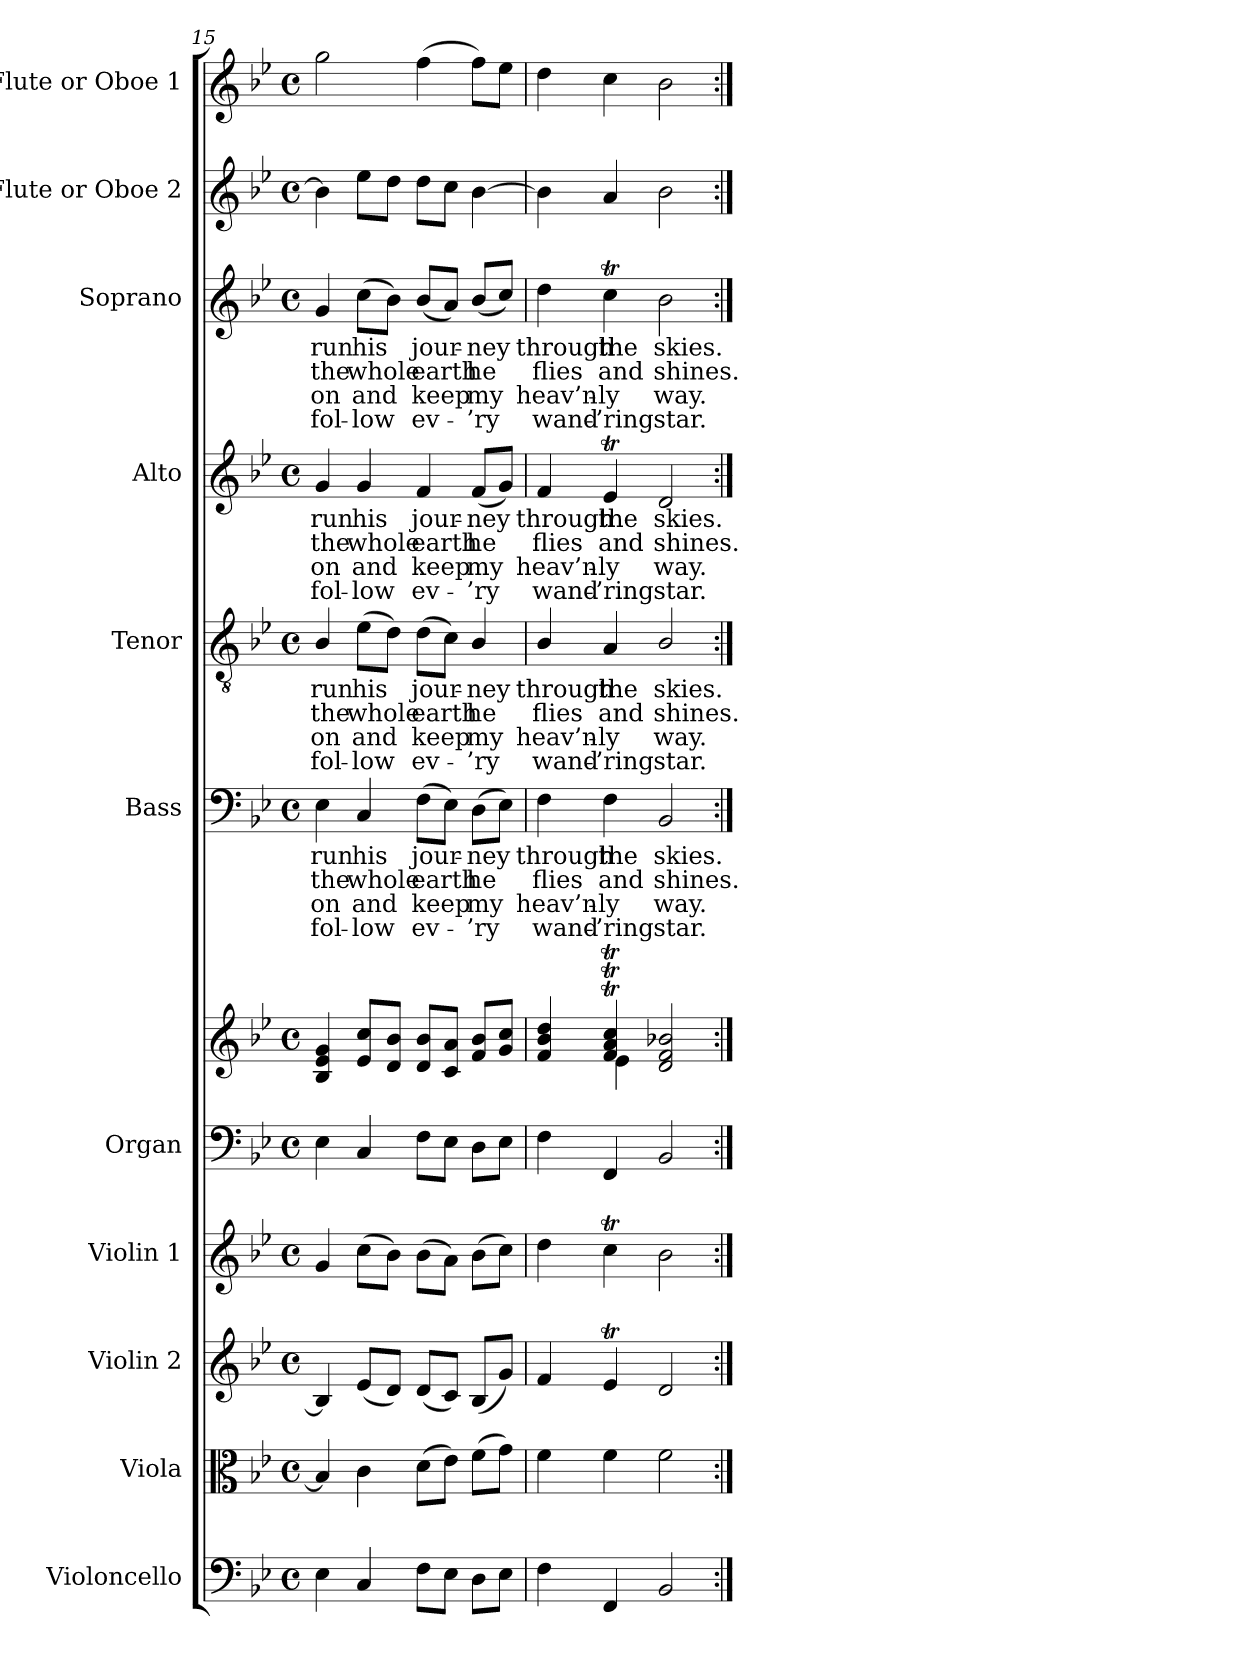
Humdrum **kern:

**kern	**kern	**kern	**kern	**kern	**kern	**kern	**text	**text	**text	**text	**kern	**text	**text	**text	**text	**kern	**text	**text	**text	**text	**kern	**text	**text	**text	**text	**kern	**kern
*part11	*part10	*part9	*part8	*part7	*part7	*part6	*part6	*part6	*part6	*part6	*part5	*part5	*part5	*part5	*part5	*part4	*part4	*part4	*part4	*part4	*part3	*part3	*part3	*part3	*part3	*part2	*part1
*staff12	*staff11	*staff10	*staff9	*staff8	*staff7	*staff6	*staff6	*staff6	*staff6	*staff6	*staff5	*staff5	*staff5	*staff5	*staff5	*staff4	*staff4	*staff4	*staff4	*staff4	*staff3	*staff3	*staff3	*staff3	*staff3	*staff2	*staff1
*I"Violoncello	*I"Viola	*I"Violin 2	*I"Violin 1	*I"Organ	*	*I"Bass	*	*	*	*	*I"Tenor	*	*	*	*	*I"Alto	*	*	*	*	*I"Soprano	*	*	*	*	*I"Flute or Oboe 2	*I"Flute or Oboe 1
*I'Vc.	*I'Vla.	*I'Vln. 2	*I'Vln. 1	*I'Org.	*	*I'B.	*	*	*	*	*I'T.	*	*	*	*	*I'A.	*	*	*	*	*I'S.	*	*	*	*	*I'Fl. or Ob. 2	*I'Fl. or Ob. 1
*clefF4	*clefC3	*clefG2	*clefG2	*clefF4	*clefG2	*clefF4	*	*	*	*	*clefGv2	*	*	*	*	*clefG2	*	*	*	*	*clefG2	*	*	*	*	*clefG2	*clefG2
*	*	*	*	*	*	*	*	*	*	*	*ITrd7c12	*	*	*	*	*	*	*	*	*	*	*	*	*	*	*	*
*k[b-e-]	*k[b-e-]	*k[b-e-]	*k[b-e-]	*k[b-e-]	*k[b-e-]	*k[b-e-]	*	*	*	*	*k[b-e-]	*	*	*	*	*k[b-e-]	*	*	*	*	*k[b-e-]	*	*	*	*	*k[b-e-]	*k[b-e-]
*B-:	*B-:	*B-:	*B-:	*B-:	*B-:	*B-:	*	*	*	*	*B-:	*	*	*	*	*B-:	*	*	*	*	*B-:	*	*	*	*	*B-:	*B-:
*M4/4	*M4/4	*M4/4	*M4/4	*M4/4	*M4/4	*M4/4	*	*	*	*	*M4/4	*	*	*	*	*M4/4	*	*	*	*	*M4/4	*	*	*	*	*M4/4	*M4/4
*met(c)	*met(c)	*met(c)	*met(c)	*met(c)	*met(c)	*met(c)	*	*	*	*	*met(c)	*	*	*	*	*met(c)	*	*	*	*	*met(c)	*	*	*	*	*met(c)	*met(c)
=15	=15	=15	=15	=15	=15	=15	=15	=15	=15	=15	=15	=15	=15	=15	=15	=15	=15	=15	=15	=15	=15	=15	=15	=15	=15	=15	=15
!	!	!	!	!	!	!	!LO:LY:b:color=#000000	!LO:LY:b:color=#000000	!LO:LY:b:color=#000000	!LO:LY:b:color=#000000	!	!	!	!	!	!	!	!	!	!	!	!	!	!	!	!	!
!	!	!	!	!	!	!	!	!	!	!	!	!LO:LY:b:color=#000000	!LO:LY:b:color=#000000	!LO:LY:b:color=#000000	!LO:LY:b:color=#000000	!	!	!	!	!	!	!	!	!	!	!	!
!	!	!	!	!	!	!	!	!	!	!	!	!	!	!	!	!	!LO:LY:b:color=#000000	!LO:LY:b:color=#000000	!LO:LY:b:color=#000000	!LO:LY:b:color=#000000	!	!	!	!	!	!	!
!	!	!	!	!	!	!	!	!	!	!	!	!	!	!	!	!	!	!	!	!	!	!LO:LY:b:color=#000000	!LO:LY:b:color=#000000	!LO:LY:b:color=#000000	!LO:LY:b:color=#000000	!	!
4E-i\	4B-i/]	4B-i/]	4gi/	4E-i\	4B-i/ 4e-i 4gi	4E-i\	run	the	on	fol-	4BB-i/	run	the	on	fol-	4gi/	run	the	on	fol-	4gi/	run	the	on	fol-	4b-i\]	2ggi\
!	!	!	!	!	!	!	!LO:LY:b:color=#000000	!LO:LY:b:color=#000000	!LO:LY:b:color=#000000	!LO:LY:b:color=#000000	!	!	!	!	!	!	!	!	!	!	!	!	!	!	!	!	!
!	!	!	!	!	!	!	!	!	!	!	!	!LO:LY:b:color=#000000	!LO:LY:b:color=#000000	!LO:LY:b:color=#000000	!LO:LY:b:color=#000000	!	!	!	!	!	!	!	!	!	!	!	!
!	!	!	!	!	!	!	!	!	!	!	!	!	!	!	!	!	!LO:LY:b:color=#000000	!LO:LY:b:color=#000000	!LO:LY:b:color=#000000	!LO:LY:b:color=#000000	!	!	!	!	!	!	!
!	!	!	!	!	!	!	!	!	!	!	!	!	!	!	!	!	!	!	!	!	!	!LO:LY:b:color=#000000	!LO:LY:b:color=#000000	!LO:LY:b:color=#000000	!LO:LY:b:color=#000000	!	!
4Ci/	4ci\	(8e-i/L	(8cci\L	4Ci/	8e-i/ 8cci/L	4Ci/	his	whole	-and	low	(8E-i\L	his	whole	-and	low	4gi/	his	whole	-and	low	(8cci\L	his	whole	-and	low	8ee-i\L	.
.	.	8di/J)	8b-i\J)	.	8di/ 8b-i/J	.	.	.	.	.	8Di\J)	.	.	.	.	.	.	.	.	.	8b-i\J)	.	.	.	.	8ddi\J	.
!	!	!	!	!	!	!	!LO:LY:b:color=#000000	!LO:LY:b:color=#000000	!LO:LY:b:color=#000000	!LO:LY:b:color=#000000	!	!	!	!	!	!	!	!	!	!	!	!	!	!	!	!	!
!	!	!	!	!	!	!	!	!	!	!	!	!LO:LY:b:color=#000000	!LO:LY:b:color=#000000	!LO:LY:b:color=#000000	!LO:LY:b:color=#000000	!	!	!	!	!	!	!	!	!	!	!	!
!	!	!	!	!	!	!	!	!	!	!	!	!	!	!	!	!	!LO:LY:b:color=#000000	!LO:LY:b:color=#000000	!LO:LY:b:color=#000000	!LO:LY:b:color=#000000	!	!	!	!	!	!	!
!	!	!	!	!	!	!	!	!	!	!	!	!	!	!	!	!	!	!	!	!	!	!LO:LY:b:color=#000000	!LO:LY:b:color=#000000	!LO:LY:b:color=#000000	!LO:LY:b:color=#000000	!	!
8Fi\L	(8di\L	(8di/L	(8b-i\L	8Fi\L	8di/ 8b-i/L	(8Fi\L	jour-	earth	keep	ev-	(8Di\L	jour-	earth	keep	ev-	4fi/	jour-	earth	keep	ev-	(8b-i/L	jour-	earth	keep	ev-	8ddi\L	(4ffi\
8E-i\J	8e-i\J)	8ci/J)	8ai\J)	8E-i\J	8ci/ 8ai/J	8E-i\J)	.	.	.	.	8Ci\J)	.	.	.	.	.	.	.	.	.	8ai/J)	.	.	.	.	8cci\J	.
!	!	!	!	!	!	!	!LO:LY:b:color=#000000	!LO:LY:b:color=#000000	!LO:LY:b:color=#000000	!LO:LY:b:color=#000000	!	!	!	!	!	!	!	!	!	!	!	!	!	!	!	!	!
!	!	!	!	!	!	!	!	!	!	!	!	!LO:LY:b:color=#000000	!LO:LY:b:color=#000000	!LO:LY:b:color=#000000	!LO:LY:b:color=#000000	!	!	!	!	!	!	!	!	!	!	!	!
!	!	!	!	!	!	!	!	!	!	!	!	!	!	!	!	!	!LO:LY:b:color=#000000	!LO:LY:b:color=#000000	!LO:LY:b:color=#000000	!LO:LY:b:color=#000000	!	!	!	!	!	!	!
!	!	!	!	!	!	!	!	!	!	!	!	!	!	!	!	!	!	!	!	!	!	!LO:LY:b:color=#000000	!LO:LY:b:color=#000000	!LO:LY:b:color=#000000	!LO:LY:b:color=#000000	!	!
8Di\L	(8fi\L	(8B-i/L	(8b-i\L	8Di\L	8fi/ 8b-i/L	(8Di\L	-ney	he	-my	’ry	4BB-i/	-ney	he	-my	’ry	(8fi/L	-ney	he	-my	’ry	(8b-i/L	-ney	he	-my	’ry	[>4b-i\	8ffi\L)
8E-i\J	8gi\J)	8gi/J)	8cci\J)	8E-i\J	8gi/ 8cci/J	8E-i\J)	.	.	.	.	.	.	.	.	.	8gi/J)	.	.	.	.	8cci/J)	.	.	.	.	.	8ee-i\J
=16	=16	=16	=16	=16	=16	=16	=16	=16	=16	=16	=16	=16	=16	=16	=16	=16	=16	=16	=16	=16	=16	=16	=16	=16	=16	=16	=16
*	*	*	*	*	*^	*	*	*	*	*	*	*	*	*	*	*	*	*	*	*	*	*	*	*	*	*	*
!	!	!	!	!	!	!	!	!LO:LY:b:color=#000000	!LO:LY:b:color=#000000	!LO:LY:b:color=#000000	!LO:LY:b:color=#000000	!	!	!	!	!	!	!	!	!	!	!	!	!	!	!	!	!
!	!	!	!	!	!	!	!	!	!	!	!	!	!LO:LY:b:color=#000000	!LO:LY:b:color=#000000	!LO:LY:b:color=#000000	!LO:LY:b:color=#000000	!	!	!	!	!	!	!	!	!	!	!	!
!	!	!	!	!	!	!	!	!	!	!	!	!	!	!	!	!	!	!LO:LY:b:color=#000000	!LO:LY:b:color=#000000	!LO:LY:b:color=#000000	!LO:LY:b:color=#000000	!	!	!	!	!	!	!
!	!	!	!	!	!	!	!	!	!	!	!	!	!	!	!	!	!	!	!	!	!	!	!LO:LY:b:color=#000000	!LO:LY:b:color=#000000	!LO:LY:b:color=#000000	!LO:LY:b:color=#000000	!	!
4Fi\	4fi\	4fi/	4ddi\	4Fi\	4fi/ 4b-i 4ddi	4ryy	4Fi\	through	flies	heav’n-	-wand-	4BB-i/	through	flies	heav’n-	-wand-	4fi/	through	flies	heav’n-	-wand-	4ddi\	through	flies	heav’n-	-wand-	4b-i\]	4ddi\
!	!	!	!	!	!	!	!	!LO:LY:b:color=#000000	!LO:LY:b:color=#000000	!LO:LY:b:color=#000000	!LO:LY:b:color=#000000	!	!	!	!	!	!	!	!	!	!	!	!	!	!	!	!	!
!	!	!	!	!	!	!	!	!	!	!	!	!	!LO:LY:b:color=#000000	!LO:LY:b:color=#000000	!LO:LY:b:color=#000000	!LO:LY:b:color=#000000	!	!	!	!	!	!	!	!	!	!	!	!
!	!	!	!	!	!	!	!	!	!	!	!	!	!	!	!	!	!	!LO:LY:b:color=#000000	!LO:LY:b:color=#000000	!LO:LY:b:color=#000000	!LO:LY:b:color=#000000	!	!	!	!	!	!	!
!	!	!	!	!	!	!	!	!	!	!	!	!	!	!	!	!	!	!	!	!	!	!	!LO:LY:b:color=#000000	!LO:LY:b:color=#000000	!LO:LY:b:color=#000000	!LO:LY:b:color=#000000	!	!
4FFi/	4fi\	4e-Ti/	4ccTi\	4FFi/	4fi/T 4aiT 4cciT	4e-i\	4Fi\	the	and	-ly	’ring	4AAi/	the	and	-ly	’ring	4e-Ti/	the	and	-ly	’ring	4ccTi\	the	and	-ly	’ring	4ai/	4cci\
!	!	!	!	!	!	!	!	!LO:LY:b:color=#000000	!LO:LY:b:color=#000000	!LO:LY:b:color=#000000	!LO:LY:b:color=#000000	!	!	!	!	!	!	!	!	!	!	!	!	!	!	!	!	!
!	!	!	!	!	!	!	!	!	!	!	!	!	!LO:LY:b:color=#000000	!LO:LY:b:color=#000000	!LO:LY:b:color=#000000	!LO:LY:b:color=#000000	!	!	!	!	!	!	!	!	!	!	!	!
!	!	!	!	!	!	!	!	!	!	!	!	!	!	!	!	!	!	!LO:LY:b:color=#000000	!LO:LY:b:color=#000000	!LO:LY:b:color=#000000	!LO:LY:b:color=#000000	!	!	!	!	!	!	!
!	!	!	!	!	!	!	!	!	!	!	!	!	!	!	!	!	!	!	!	!	!	!	!LO:LY:b:color=#000000	!LO:LY:b:color=#000000	!LO:LY:b:color=#000000	!LO:LY:b:color=#000000	!	!
2BB-i/	2fi\	2di/	2b-i\	2BB-i/	2di/ 2fi 2b-i	2ryy	2BB-i/	skies.	shines.	way.	star.	2BB-i/	skies.	shines.	way.	star.	2di/	skies.	shines.	way.	star.	2b-i\	skies.	shines.	way.	star.	2b-i\	2b-i\
*	*	*	*	*	*v	*v	*	*	*	*	*	*	*	*	*	*	*	*	*	*	*	*	*	*	*	*	*	*
=:|!	=:|!	=:|!	=:|!	=:|!	=:|!	=:|!	=:|!	=:|!	=:|!	=:|!	=:|!	=:|!	=:|!	=:|!	=:|!	=:|!	=:|!	=:|!	=:|!	=:|!	=:|!	=:|!	=:|!	=:|!	=:|!	=:|!	=:|!
*-	*-	*-	*-	*-	*-	*-	*-	*-	*-	*-	*-	*-	*-	*-	*-	*-	*-	*-	*-	*-	*-	*-	*-	*-	*-	*-	*-
